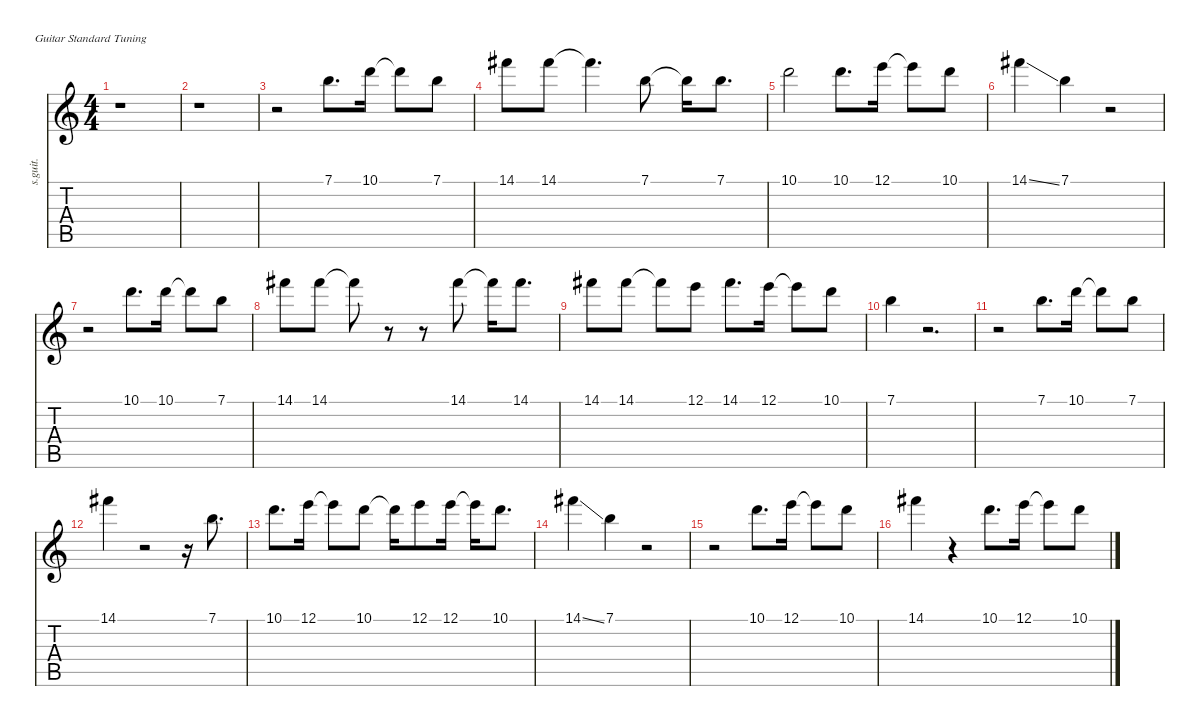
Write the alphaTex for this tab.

\defaultSystemsLayout 4
\hideDynamics
\bracketExtendMode nobrackets
\track ("Brian Johnson - Vocals" "s.guit.") {instrument tenorsax}
\staff {score tabs}
\tuning (E4 B3 G3 D3 A2 E2)
\displaytranspose 12
\ts (4 4)
\tempo (134 hide)
\clef g2
\ks c
r.1{dy f} |
r.1 |
r.2 7.1.8{d lyrics (0 "") lyrics (1 "") lyrics (2 "") lyrics (3 "") lyrics (4 "")} 10.1.16{lyrics (0 "") lyrics (1 "") lyrics (2 "") lyrics (3 "") lyrics (4 "")} 10.1{t}.8{lyrics (0 "") lyrics (1 "") lyrics (2 "") lyrics (3 "") lyrics (4 "")} 7.1.8{lyrics (0 "") lyrics (1 "") lyrics (2 "") lyrics (3 "") lyrics (4 "")} |
14.1{acc #}.8{lyrics (0 "") lyrics (1 "") lyrics (2 "") lyrics (3 "") lyrics (4 "")} 14.1{acc #}.8{lyrics (0 "") lyrics (1 "") lyrics (2 "") lyrics (3 "") lyrics (4 "")} 14.1{t acc #}.4{d lyrics (0 "") lyrics (1 "") lyrics (2 "") lyrics (3 "") lyrics (4 "")} 7.1.8{lyrics (0 "") lyrics (1 "") lyrics (2 "") lyrics (3 "") lyrics (4 "")} 7.1{t}.16{lyrics (0 "") lyrics (1 "") lyrics (2 "") lyrics (3 "") lyrics (4 "")} 7.1.8{d lyrics (0 "") lyrics (1 "") lyrics (2 "") lyrics (3 "") lyrics (4 "")} |
10.1.2{lyrics (0 "") lyrics (1 "") lyrics (2 "") lyrics (3 "") lyrics (4 "")} 10.1.8{d lyrics (0 "") lyrics (1 "") lyrics (2 "") lyrics (3 "") lyrics (4 "")} 12.1.16{lyrics (0 "") lyrics (1 "") lyrics (2 "") lyrics (3 "") lyrics (4 "")} 12.1{t}.8{lyrics (0 "") lyrics (1 "") lyrics (2 "") lyrics (3 "") lyrics (4 "")} 10.1.8{lyrics (0 "") lyrics (1 "") lyrics (2 "") lyrics (3 "") lyrics (4 "")} |
14.1{ss acc #}.4{lyrics (0 "") lyrics (1 "") lyrics (2 "") lyrics (3 "") lyrics (4 "")} 7.1.4{lyrics (0 "") lyrics (1 "") lyrics (2 "") lyrics (3 "") lyrics (4 "")} r.2 |
r.2 10.1.8{d lyrics (0 "") lyrics (1 "") lyrics (2 "") lyrics (3 "") lyrics (4 "")} 10.1.16{lyrics (0 "") lyrics (1 "") lyrics (2 "") lyrics (3 "") lyrics (4 "")} 10.1{t}.8{lyrics (0 "") lyrics (1 "") lyrics (2 "") lyrics (3 "") lyrics (4 "")} 7.1.8{lyrics (0 "") lyrics (1 "") lyrics (2 "") lyrics (3 "") lyrics (4 "")} |
14.1{acc #}.8{lyrics (0 "") lyrics (1 "") lyrics (2 "") lyrics (3 "") lyrics (4 "")} 14.1{acc #}.8{lyrics (0 "") lyrics (1 "") lyrics (2 "") lyrics (3 "") lyrics (4 "")} 14.1{t acc #}.8{lyrics (0 "") lyrics (1 "") lyrics (2 "") lyrics (3 "") lyrics (4 "")} r.8 r.8 14.1{acc #}.8{lyrics (0 "") lyrics (1 "") lyrics (2 "") lyrics (3 "") lyrics (4 "")} 14.1{t acc #}.16{lyrics (0 "") lyrics (1 "") lyrics (2 "") lyrics (3 "") lyrics (4 "")} 14.1{acc #}.8{d lyrics (0 "") lyrics (1 "") lyrics (2 "") lyrics (3 "") lyrics (4 "")} |
14.1{acc #}.8{lyrics (0 "") lyrics (1 "") lyrics (2 "") lyrics (3 "") lyrics (4 "")} 14.1{acc #}.8{lyrics (0 "") lyrics (1 "") lyrics (2 "") lyrics (3 "") lyrics (4 "")} 14.1{t acc #}.8{lyrics (0 "") lyrics (1 "") lyrics (2 "") lyrics (3 "") lyrics (4 "")} 12.1.8{lyrics (0 "") lyrics (1 "") lyrics (2 "") lyrics (3 "") lyrics (4 "")} 14.1{acc #}.8{d lyrics (0 "") lyrics (1 "") lyrics (2 "") lyrics (3 "") lyrics (4 "")} 12.1.16{lyrics (0 "") lyrics (1 "") lyrics (2 "") lyrics (3 "") lyrics (4 "")} 12.1{t}.8{lyrics (0 "") lyrics (1 "") lyrics (2 "") lyrics (3 "") lyrics (4 "")} 10.1.8{lyrics (0 "") lyrics (1 "") lyrics (2 "") lyrics (3 "") lyrics (4 "")} |
7.1.4{lyrics (0 "") lyrics (1 "") lyrics (2 "") lyrics (3 "") lyrics (4 "")} r.2{d} |
r.2 7.1.8{d lyrics (0 "") lyrics (1 "") lyrics (2 "") lyrics (3 "") lyrics (4 "")} 10.1.16{lyrics (0 "") lyrics (1 "") lyrics (2 "") lyrics (3 "") lyrics (4 "")} 10.1{t}.8{lyrics (0 "") lyrics (1 "") lyrics (2 "") lyrics (3 "") lyrics (4 "")} 7.1.8{lyrics (0 "") lyrics (1 "") lyrics (2 "") lyrics (3 "") lyrics (4 "")} |
14.1{acc #}.4{lyrics (0 "") lyrics (1 "") lyrics (2 "") lyrics (3 "") lyrics (4 "")} r.2 r.16 7.1.8{d lyrics (0 "") lyrics (1 "") lyrics (2 "") lyrics (3 "") lyrics (4 "")} |
10.1.8{d lyrics (0 "") lyrics (1 "") lyrics (2 "") lyrics (3 "") lyrics (4 "")} 12.1.16{lyrics (0 "") lyrics (1 "") lyrics (2 "") lyrics (3 "") lyrics (4 "")} 12.1{t}.8{lyrics (0 "") lyrics (1 "") lyrics (2 "") lyrics (3 "") lyrics (4 "")} 10.1.8{lyrics (0 "") lyrics (1 "") lyrics (2 "") lyrics (3 "") lyrics (4 "")} 10.1{t}.16{lyrics (0 "") lyrics (1 "") lyrics (2 "") lyrics (3 "") lyrics (4 "")} 12.1.8{lyrics (0 "") lyrics (1 "") lyrics (2 "") lyrics (3 "") lyrics (4 "")} 12.1.16{lyrics (0 "") lyrics (1 "") lyrics (2 "") lyrics (3 "") lyrics (4 "")} 12.1{t}.16{lyrics (0 "") lyrics (1 "") lyrics (2 "") lyrics (3 "") lyrics (4 "")} 10.1.8{d lyrics (0 "") lyrics (1 "") lyrics (2 "") lyrics (3 "") lyrics (4 "")} |
14.1{ss acc #}.4{lyrics (0 "") lyrics (1 "") lyrics (2 "") lyrics (3 "") lyrics (4 "")} 7.1.4{lyrics (0 "") lyrics (1 "") lyrics (2 "") lyrics (3 "") lyrics (4 "")} r.2 |
r.2 10.1.8{d lyrics (0 "") lyrics (1 "") lyrics (2 "") lyrics (3 "") lyrics (4 "")} 12.1.16{lyrics (0 "") lyrics (1 "") lyrics (2 "") lyrics (3 "") lyrics (4 "")} 12.1{t}.8{lyrics (0 "") lyrics (1 "") lyrics (2 "") lyrics (3 "") lyrics (4 "")} 10.1.8{lyrics (0 "") lyrics (1 "") lyrics (2 "") lyrics (3 "") lyrics (4 "")} |
14.1{acc #}.4{lyrics (0 "") lyrics (1 "") lyrics (2 "") lyrics (3 "") lyrics (4 "")} r.4 10.1.8{d lyrics (0 "") lyrics (1 "") lyrics (2 "") lyrics (3 "") lyrics (4 "")} 12.1.16{lyrics (0 "") lyrics (1 "") lyrics (2 "") lyrics (3 "") lyrics (4 "")} 12.1{t}.8{lyrics (0 "") lyrics (1 "") lyrics (2 "") lyrics (3 "") lyrics (4 "")} 10.1.8{lyrics (0 "") lyrics (1 "") lyrics (2 "") lyrics (3 "") lyrics (4 "")}
